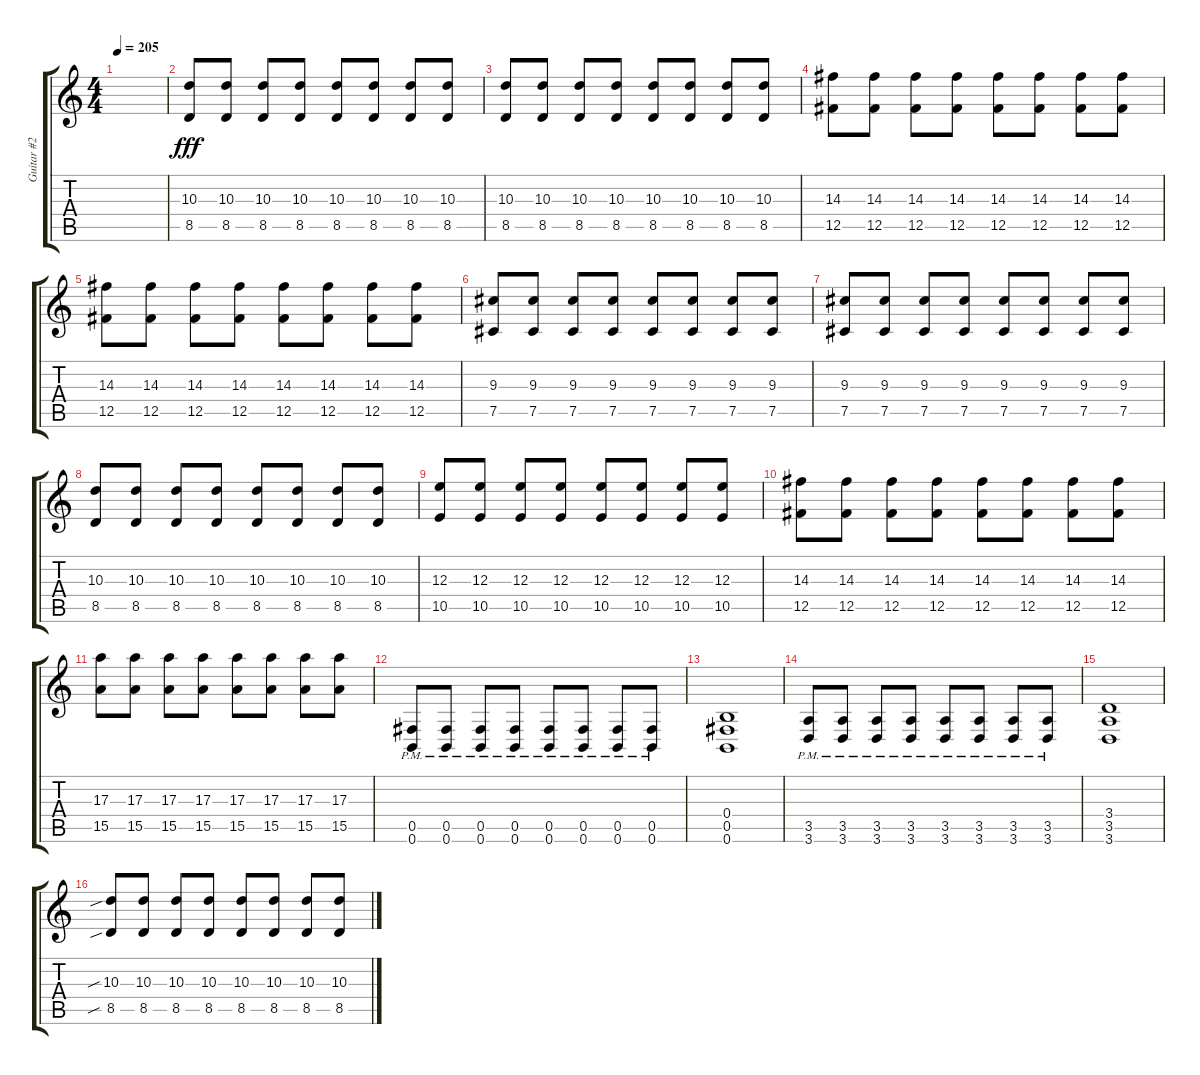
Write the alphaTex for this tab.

\track ("Guitar #2" "Guitar #2") {instrument distortionguitar}
\staff {score tabs}
\tuning (Db4 Ab3 E3 B2 Gb2 B1) {hide}
\ts (4 4)
\tempo 205
\clef g2
\ks c
|
(10.3 8.5).8{dy fff} (10.3 8.5).8 (10.3 8.5).8 (10.3 8.5).8 (10.3 8.5).8 (10.3 8.5).8 (10.3 8.5).8 (10.3 8.5).8 |
(10.3 8.5).8 (10.3 8.5).8 (10.3 8.5).8 (10.3 8.5).8 (10.3 8.5).8 (10.3 8.5).8 (10.3 8.5).8 (10.3 8.5).8 |
(14.3 12.5).8 (14.3 12.5).8 (14.3 12.5).8 (14.3 12.5).8 (14.3 12.5).8 (14.3 12.5).8 (14.3 12.5).8 (14.3 12.5).8 |
(14.3 12.5).8 (14.3 12.5).8 (14.3 12.5).8 (14.3 12.5).8 (14.3 12.5).8 (14.3 12.5).8 (14.3 12.5).8 (14.3 12.5).8 |
(9.3 7.5).8 (9.3 7.5).8 (9.3 7.5).8 (9.3 7.5).8 (9.3 7.5).8 (9.3 7.5).8 (9.3 7.5).8 (9.3 7.5).8 |
(9.3 7.5).8 (9.3 7.5).8 (9.3 7.5).8 (9.3 7.5).8 (9.3 7.5).8 (9.3 7.5).8 (9.3 7.5).8 (9.3 7.5).8 |
(10.3 8.5).8 (10.3 8.5).8 (10.3 8.5).8 (10.3 8.5).8 (10.3 8.5).8 (10.3 8.5).8 (10.3 8.5).8 (10.3 8.5).8 |
(12.3 10.5).8 (12.3 10.5).8 (12.3 10.5).8 (12.3 10.5).8 (12.3 10.5).8 (12.3 10.5).8 (12.3 10.5).8 (12.3 10.5).8 |
(14.3 12.5).8 (14.3 12.5).8 (14.3 12.5).8 (14.3 12.5).8 (14.3 12.5).8 (14.3 12.5).8 (14.3 12.5).8 (14.3 12.5).8 |
(17.3 15.5).8 (17.3 15.5).8 (17.3 15.5).8 (17.3 15.5).8 (17.3 15.5).8 (17.3 15.5).8 (17.3 15.5).8 (17.3 15.5).8 |
(0.5{pm} 0.6{pm}).8 (0.5{pm} 0.6{pm}).8 (0.5{pm} 0.6{pm}).8 (0.5{pm} 0.6{pm}).8 (0.5{pm} 0.6{pm}).8 (0.5{pm} 0.6{pm}).8 (0.5{pm} 0.6{pm}).8 (0.5{pm} 0.6{pm}).8 |
(0.4 0.5 0.6).1 |
(3.5{pm} 3.6{pm}).8 (3.5{pm} 3.6{pm}).8 (3.5{pm} 3.6{pm}).8 (3.5{pm} 3.6{pm}).8 (3.5{pm} 3.6{pm}).8 (3.5{pm} 3.6{pm}).8 (3.5{pm} 3.6{pm}).8 (3.5{pm} 3.6{pm}).8 |
(3.4 3.5 3.6).1 |
(10.3{sib} 8.5{sib}).8 (10.3 8.5).8 (10.3 8.5).8 (10.3 8.5).8 (10.3 8.5).8 (10.3 8.5).8 (10.3 8.5).8 (10.3 8.5).8
